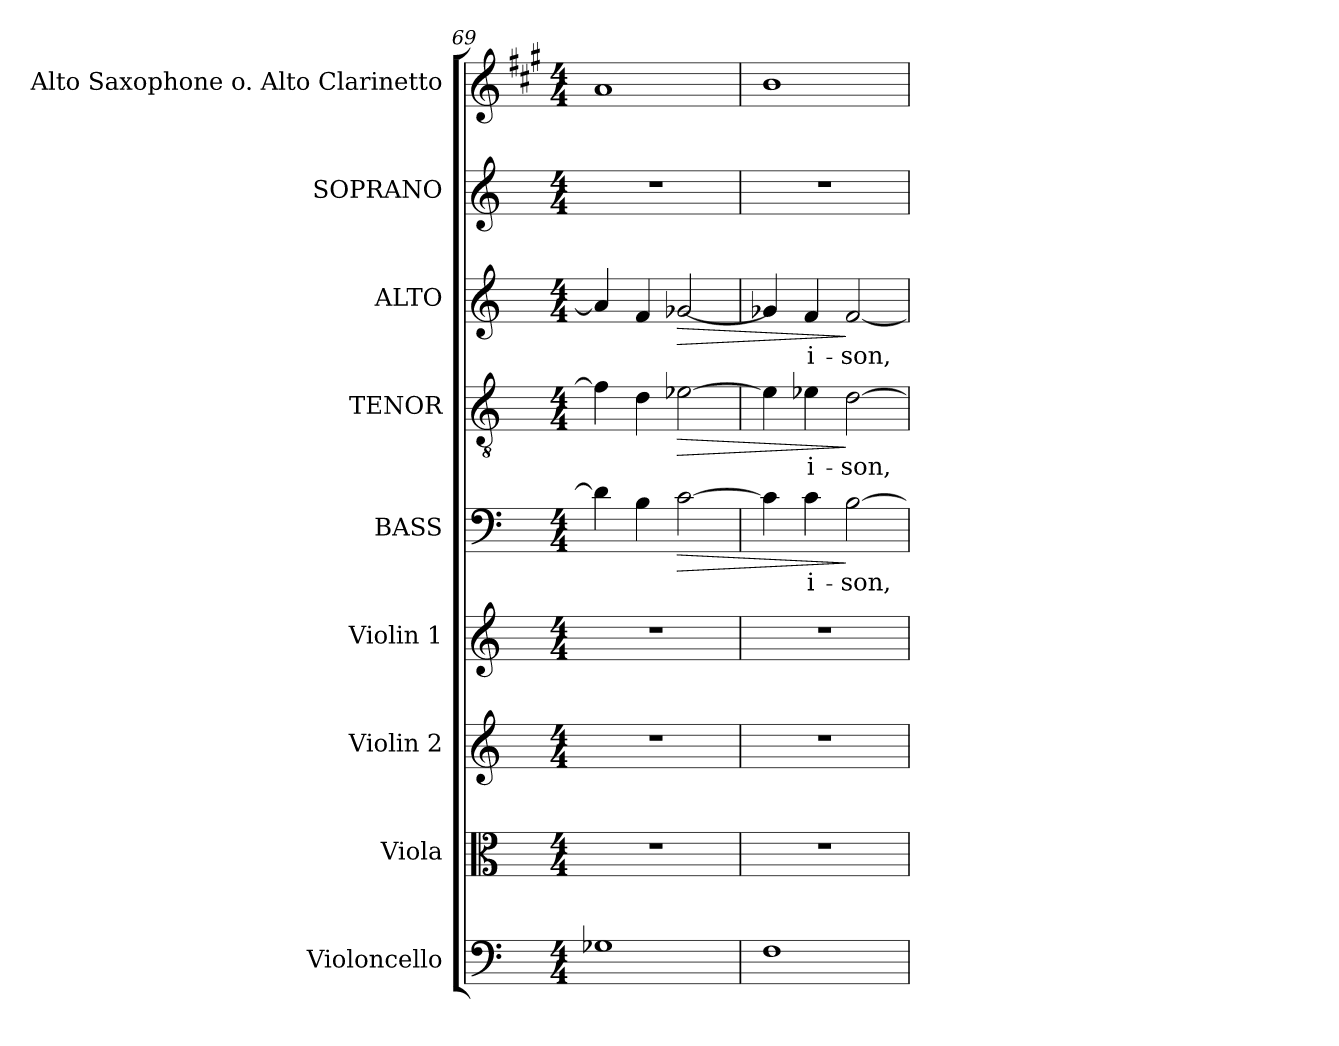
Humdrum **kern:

**kern	**kern	**kern	**kern	**kern	**text	**dynam	**kern	**text	**dynam	**kern	**text	**dynam	**kern	**kern
*part9	*part8	*part7	*part6	*part5	*part5	*part5	*part4	*part4	*part4	*part3	*part3	*part3	*part2	*part1
*staff9	*staff8	*staff7	*staff6	*staff5	*staff5	*staff5	*staff4	*staff4	*staff4	*staff3	*staff3	*staff3	*staff2	*staff1
*I"Violoncello	*I"Viola	*I"Violin 2	*I"Violin 1	*I"BASS	*	*	*I"TENOR	*	*	*I"ALTO	*	*	*I"SOPRANO	*I"Alto Saxophone o. Alto Clarinetto
*I'Vc.	*I'Vla.	*I'Vln. 2	*I'Vln. 1	*I'B.	*	*	*I'T.	*	*	*I'A.	*	*	*I'S.	*I'Alto Sax. o. Alto Clar.
*clefF4	*clefC3	*clefG2	*clefG2	*clefF4	*	*	*clefGv2	*	*	*clefG2	*	*	*clefG2	*clefG2
*	*	*	*	*	*	*	*ITrd7c12	*	*	*	*	*	*	*ITrd5c9
*k[]	*k[]	*k[]	*k[]	*k[]	*	*	*k[]	*	*	*k[]	*	*	*k[]	*k[]
*C:	*C:	*C:	*C:	*C:	*	*	*C:	*	*	*C:	*	*	*C:	*C:
*M4/4	*M4/4	*M4/4	*M4/4	*M4/4	*	*	*M4/4	*	*	*M4/4	*	*	*M4/4	*M4/4
=69	=69	=69	=69	=69	=69	=69	=69	=69	=69	=69	=69	=69	=69	=69
1G-Xi	1r	1r	1r	4di\]	.	.	4Fi\]	.	.	4a-i/]	.	.	1r	1ci
.	.	.	.	4Bi\	.	.	4Di\	.	.	4fi/	.	.	.	.
!	!	!	!	!	!	!LO:HP:b	!	!	!LO:HP:b	!	!	!LO:HP:b	!	!
.	.	.	.	[>2ci\	.	>	[>2E-Xi\	.	>	[<2g-Xi/	.	>	.	.
=70	=70	=70	=70	=70	=70	=70	=70	=70	=70	=70	=70	=70	=70	=70
1Fi	1r	1r	1r	4ci\]	.	.	4E-i\]	.	.	4g-Xi/]	.	.	1r	1di
!	!	!	!	!	!LO:LY:b:color=#000000	!	!	!	!	!	!	!	!	!
!	!	!	!	!	!	!	!	!LO:LY:b:color=#000000	!	!	!	!	!	!
!	!	!	!	!	!	!	!	!	!	!	!LO:LY:b:color=#000000	!	!	!
.	.	.	.	4ci\	-i-	.	4E-Xi\	-i-	.	4fi/	-i-	.	.	.
!	!	!	!	!	!LO:LY:b:color=#000000	!	!	!	!	!	!	!	!	!
!	!	!	!	!	!	!	!	!LO:LY:b:color=#000000	!	!	!	!	!	!
!	!	!	!	!	!	!	!	!	!	!	!LO:LY:b:color=#000000	!	!	!
.	.	.	.	[>2Bi\	-son,	]	[>2Di\	-son,	]	[<2fi/	-son,	]	.	.
=	=	=	=	=	=	=	=	=	=	=	=	=	=	=
*-	*-	*-	*-	*-	*-	*-	*-	*-	*-	*-	*-	*-	*-	*-
